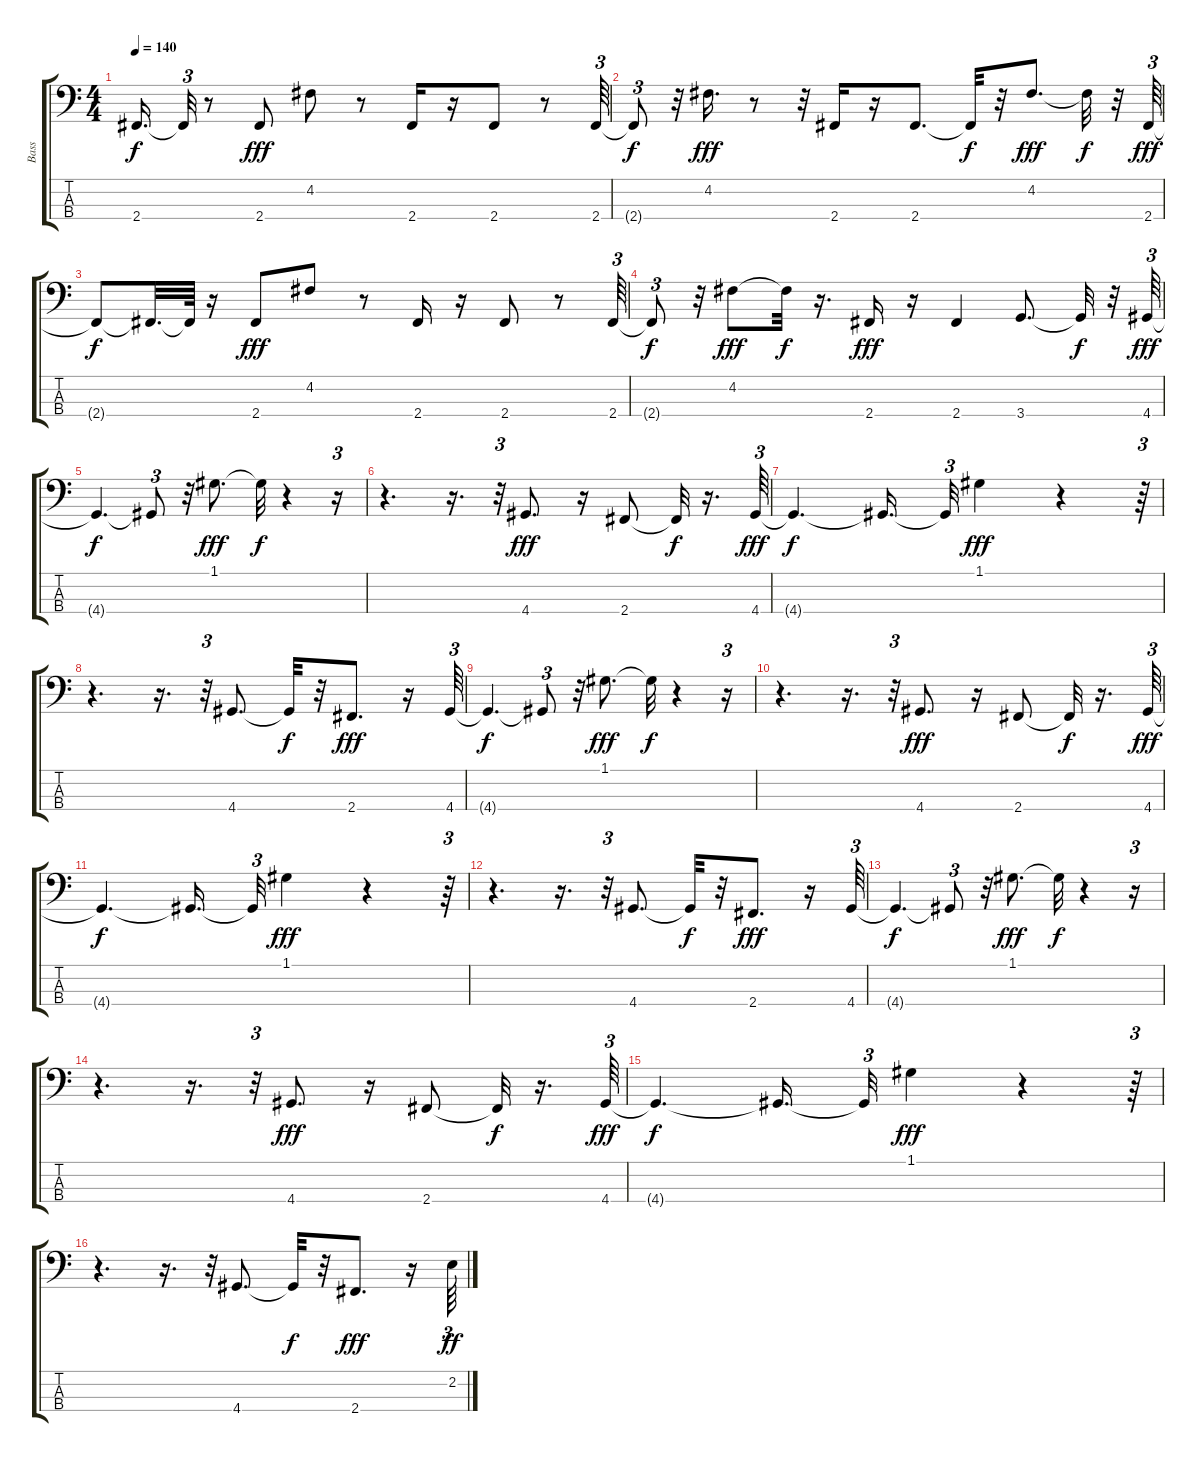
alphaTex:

\track ("Bass" "Bass") {instrument electricbassfinger}
\staff {score tabs}
\tuning (G2 D2 A1 E1) {hide}
\ts (4 4)
\tempo 140
\clef f4
\ks c
2.4{t}.16{d dy f} 2.4{t}.32{tu (3 2)} r.8 2.4.8{dy fff} 4.2.8 r.8 2.4.16 r.16 2.4.8 r.8 2.4.64{tu (3 2)} |
2.4{t}.8{tu (3 2) dy f} r.32 4.2.16{d dy fff} r.8 r.32 2.4.16 r.16 2.4.8{d} 2.4{t}.32{dy f} r.32 4.2.8{d dy fff} 4.2{t}.32{dy f} r.32 2.4.64{tu (3 2) dy fff} |
2.4{t}.8{dy f} 2.4{t}.32{d} 2.4{t}.64 r.16 2.4.8{dy fff} 4.2.8 r.8 2.4.16 r.16 2.4.8 r.8 2.4.64{tu (3 2)} |
2.4{t}.8{tu (3 2) dy f} r.32 4.2.8{dy fff} 4.2{t}.32{dy f} r.16{d} 2.4.16{dy fff} r.16 2.4.4 3.4.8{d} 3.4{t}.32{dy f} r.32 4.4.64{tu (3 2) dy fff} |
4.4{t}.4{d dy f} 4.4{t}.8{tu (3 2)} r.32 1.1.8{d dy fff} 1.1{t}.32{dy f} r.4 r.16{tu (3 2)} |
r.4{d} r.16{d} r.32{tu (3 2)} 4.4.8{d dy fff} r.16 2.4.8 2.4{t}.32{dy f} r.16{d} 4.4.64{tu (3 2) dy fff} |
4.4{t}.4{d dy f} 4.4{t}.16{d} 4.4{t}.32{tu (3 2)} 1.1.4{dy fff} r.4 r.64{tu (3 2)} |
r.4{d} r.16{d} r.32{tu (3 2)} 4.4.8{d} 4.4{t}.32{dy f} r.32 2.4.8{d dy fff} r.16 4.4.64{tu (3 2)} |
4.4{t}.4{d dy f} 4.4{t}.8{tu (3 2)} r.32 1.1.8{d dy fff} 1.1{t}.32{dy f} r.4 r.16{tu (3 2)} |
r.4{d} r.16{d} r.32{tu (3 2)} 4.4.8{d dy fff} r.16 2.4.8 2.4{t}.32{dy f} r.16{d} 4.4.64{tu (3 2) dy fff} |
4.4{t}.4{d dy f} 4.4{t}.16{d} 4.4{t}.32{tu (3 2)} 1.1.4{dy fff} r.4 r.64{tu (3 2)} |
r.4{d} r.16{d} r.32{tu (3 2)} 4.4.8{d} 4.4{t}.32{dy f} r.32 2.4.8{d dy fff} r.16 4.4.64{tu (3 2)} |
4.4{t}.4{d dy f} 4.4{t}.8{tu (3 2)} r.32 1.1.8{d dy fff} 1.1{t}.32{dy f} r.4 r.16{tu (3 2)} |
r.4{d} r.16{d} r.32{tu (3 2)} 4.4.8{d dy fff} r.16 2.4.8 2.4{t}.32{dy f} r.16{d} 4.4.64{tu (3 2) dy fff} |
4.4{t}.4{d dy f} 4.4{t}.16{d} 4.4{t}.32{tu (3 2)} 1.1.4{dy fff} r.4 r.64{tu (3 2)} |
r.4{d} r.16{d} r.32{tu (3 2)} 4.4.8{d} 4.4{t}.32{dy f} r.32 2.4.8{d dy fff} r.16 2.2.64{tu (3 2) dy ff}
